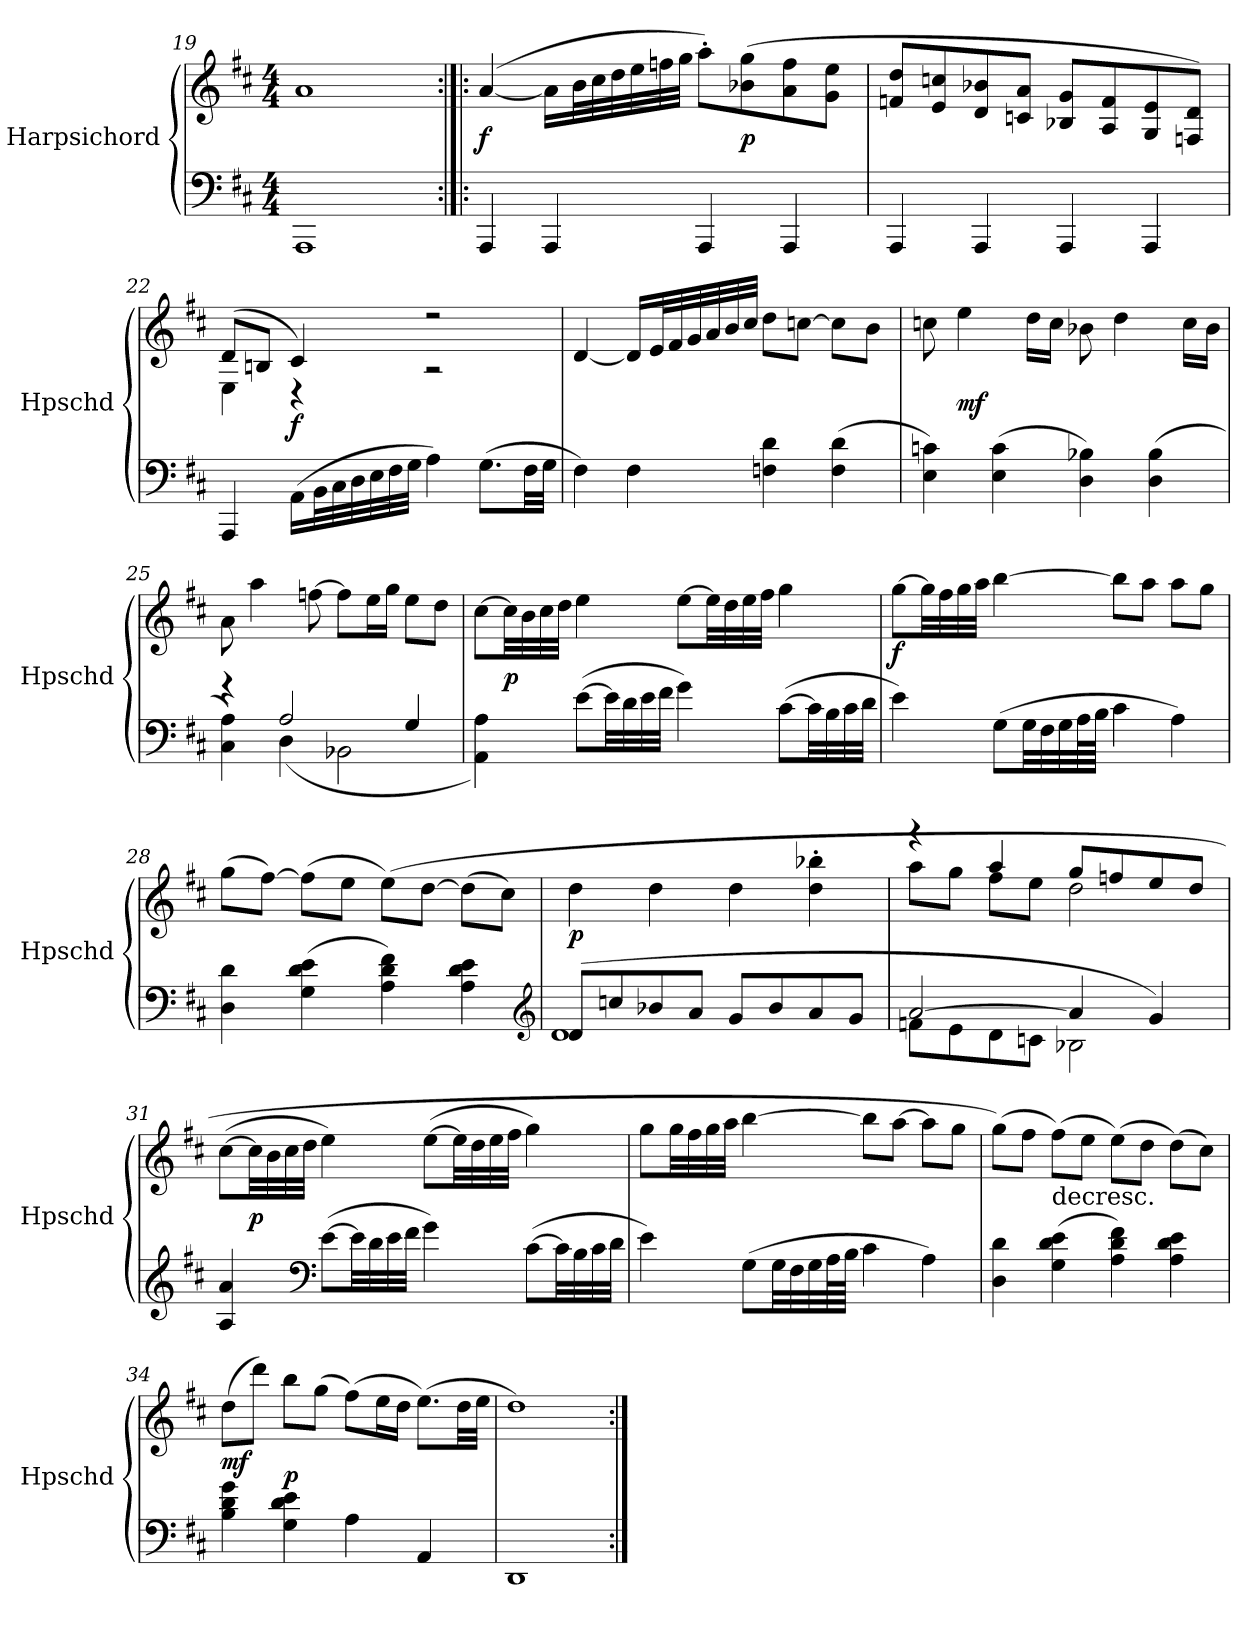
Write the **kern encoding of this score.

**kern	**kern	**dynam
*part1	*part1	*part1
*staff2	*staff1	*staff1/2
*I"Harpsichord	*	*
*I'Hpschd	*	*
*clefF4	*clefG2	*
*k[f#c#]	*k[f#c#]	*
*D:	*D:	*
*M4/4	*M4/4	*
=19	=19	=19
1AAA	1a	.
=20:|!|:	=20:|!|:	=20:|!|:
4AAA/	([4a/	f
4AAA/	16a\LL]	.
.	32b\L	.
.	32cc#\	.
.	32dd\	.
.	32ee\	.
.	32ffn\	.
.	32gg\JJJ	.
4AAA/	8aa'\L)	.
.	(8b-X\ 8gg\	p
4AAA/	8a\ 8ff\	.
.	8g\ 8ee\J	.
=21	=21	=21
4AAA/	8fn/ 8dd/L	.
.	8e/ 8ccn/	.
4AAA/	8d/ 8b-X/	.
.	8cn/ 8a/J	.
4AAA/	8B-X/ 8g/L	.
.	8A/ 8f/	.
4AAA/	8G/ 8e/	.
.	8Fn/ 8d/J)	.
=22	=22	=22
*	*^	*
4AAA/	(8d/L	4E\	.
.	8Bn/J	.	.
(16AA\LL	4c#/)	4r	f
32BB\L	.	.	.
32C#\	.	.	.
32D\	.	.	.
32E\	.	.	.
32F#\	.	.	.
32G\JJJ	.	.	.
4A\)	2r	2r	.
(8.G\L	.	.	.
32F#\LL	.	.	.
32G\JJJ	.	.	.
*	*v	*v	*
=23	=23	=23
4F#\)	[4d/	.
4F#\	16d/LL]	.
.	32e/L	.
.	32f#/	.
.	32g/	.
.	32a/	.
.	32b/	.
.	32cc#/JJJ	.
4Fn\ 4d\	8dd\L	.
.	[8ccn\J	.
(4F\ 4d\	8cc\L]	.
.	8b\J	.
=24	=24	=24
4E\ 4cn\)	8ccn\	.
.	4ee\	mf
(4E\ 4c\	.	.
.	16dd\LL	.
.	16cc\JJ	.
4D\ 4B-X\)	8b-X\	.
.	4dd\	.
(4D\ 4B-\	.	.
.	16cc\LL	.
.	16b-\JJ	.
=25	=25	=25
*^	*	*
4r	4C#\ 4A\)	8a\	.
.	.	4aa\	.
2A/	(4D\	.	.
.	.	[8ffn\	.
.	2BB-X\	8ff\L]	.
.	.	16ee\L	.
.	.	16gg\JJ	.
4G/	.	8ee\L	.
.	.	8dd\J	.
*v	*v	*	*
=26	=26	=26
4AA\ 4A\)	[8cc#\L	.
.	32cc#\LL]	p
.	32b\	.
.	32cc#\	.
.	32dd\JJJ	.
([8e\L	4ee\	.
32e\LL]	.	.
32d\	.	.
32e\	.	.
32f#\JJJ	.	.
4g\)	[8ee\L	.
.	32ee\LL]	.
.	32dd\	.
.	32ee\	.
.	32ff#\JJJ	.
([8c#\L	4gg\	.
32c#\LL]	.	.
32B\	.	.
32c#\	.	.
32d\JJJ	.	.
=27	=27	=27
4e\)	[8gg\L	f
.	32gg\LL]	.
.	32ff#\	.
.	32gg\	.
.	32aa\JJJ	.
(8G\L	[4bb\	.
32G\LL	.	.
32F#\	.	.
32G\	.	.
64A\L	.	.
64B\JJJJ	.	.
4c#\	8bb\L]	.
.	8aa\J	.
4A\)	8aa\L	.
.	8gg\J	.
=28	=28	=28
4D\ 4d\	(8gg\L	.
.	[8ff#\J)	.
(4G\ 4d\ 4e\	(8ff#\L]	.
.	8ee\J	.
4A\ 4d\ 4f#\)	(8ee\L)	.
.	[8dd\J	.
4A\ 4d\ 4e\	(8dd\L]	.
.	8cc#\J)	.
*clefG2	*	*
=29	=29	=29
*^	*	*
(8d/L	1d	4dd\	p
8ccn/	.	.	.
8b-X/	.	4dd\	.
8a/J	.	.	.
8g/L	.	4dd\	.
8b-/	.	.	.
8a/	.	4dd'\ 4bb-X'\	.
8g/J	.	.	.
=30	=30	=30	=30
*	*	*^	*
[2a/	8fn\L	4r	8aa\L	.
.	8e\	.	8gg\J	.
.	8d\	4aa/	8ff#\L	.
.	8cn\J	.	8ee\J	.
4a/]	2B-X\	8gg/L	2dd\	.
.	.	8ffn/	.	.
4g/)	.	8ee/	.	.
.	.	8dd/J	.	.
*v	*v	*	*	*
*	*v	*v	*
=31	=31	=31
4A/ 4a/	([8cc#\L	.
.	32cc#\LL]	p
.	32b\	.
.	32cc#\	.
.	32dd\JJJ	.
*clefF4	*	*
([8e\L	4ee\)	.
32e\LL]	.	.
32d\	.	.
32e\	.	.
32f#\JJJ	.	.
4g\)	([8ee\L	.
.	32ee\LL]	.
.	32dd\	.
.	32ee\	.
.	32ff#\JJJ	.
([8c#\L	4gg\)	.
32c#\LL]	.	.
32B\	.	.
32c#\	.	.
32d\JJJ	.	.
=32	=32	=32
4e\)	8gg\L	.
.	32gg\LL	.
.	32ff#\	.
.	32gg\	.
.	32aa\JJJ	.
(8G\L	[4bb\	.
32G\LL	.	.
32F#\	.	.
32G\	.	.
64A\L	.	.
64B\JJJJ	.	.
4c#\	8bb\L]	.
.	[8aa\J	.
4A\)	8aa\L]	.
.	8gg\J	.
=33	=33	=33
4D\ 4d\	(8gg\L)	.
.	8ff#\J	.
!	!LO:TX:c:t=decresc.	!
(4G\ 4d\ 4e\	(8ff#\L)	.
.	8ee\J	.
4A\ 4d\ 4f#\)	(8ee\L)	.
.	8dd\J	.
4A\ 4d\ 4e\	(8dd\L)	.
.	8cc#\J)	.
=34	=34	=34
4B\ 4d\ 4g\	(8dd\L	mf
.	8ddd\J)	.
4G\ 4d\ 4e\	8bb\L	p
.	(8gg\J	.
4A\	(8ff#\L)	.
.	16ee\L	.
.	16dd\JJ	.
4AA/	(8.ee\L)	.
.	32dd\LL	.
.	32ee\JJJ	.
=35	=35	=35
1DD	1dd)	.
=:|!	=:|!	=:|!
*-	*-	*-
